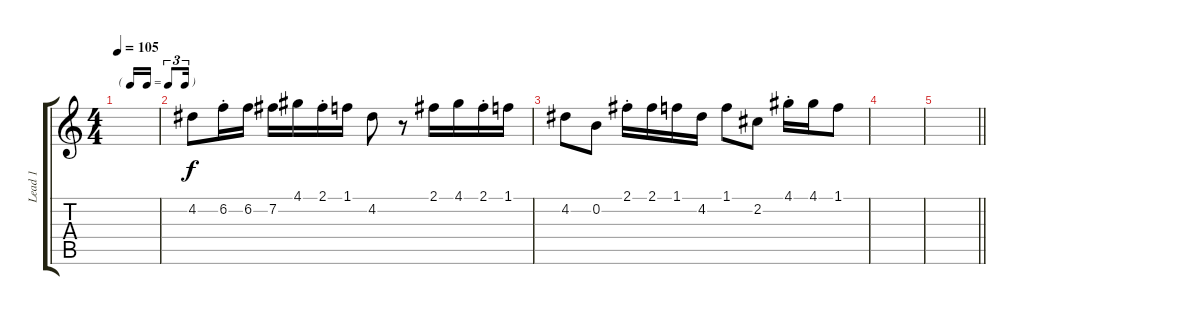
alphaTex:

\track ("Lead 1" "Lead 1") {instrument lead2sawtooth}
\staff {score tabs}
\tuning (E5 B4 G4 D4 A3 E3) {hide}
\ts (4 4)
\tf triplet16th
\tempo 105
\clef g2
\ks c
|
4.2.8 6.2{st}.16 6.2.16 7.2.16 4.1.16 2.1{st}.16 1.1.16 4.2.8 r.8 2.1.16 4.1.16 2.1{st}.16 1.1.16 |
4.2.8 0.2.8 2.1{st}.16 2.1.16 1.1.16 4.2.16 1.1.8 2.2.8 4.1{st}.16 4.1.16 1.1.8 |
|
\barLineRight lightlight
